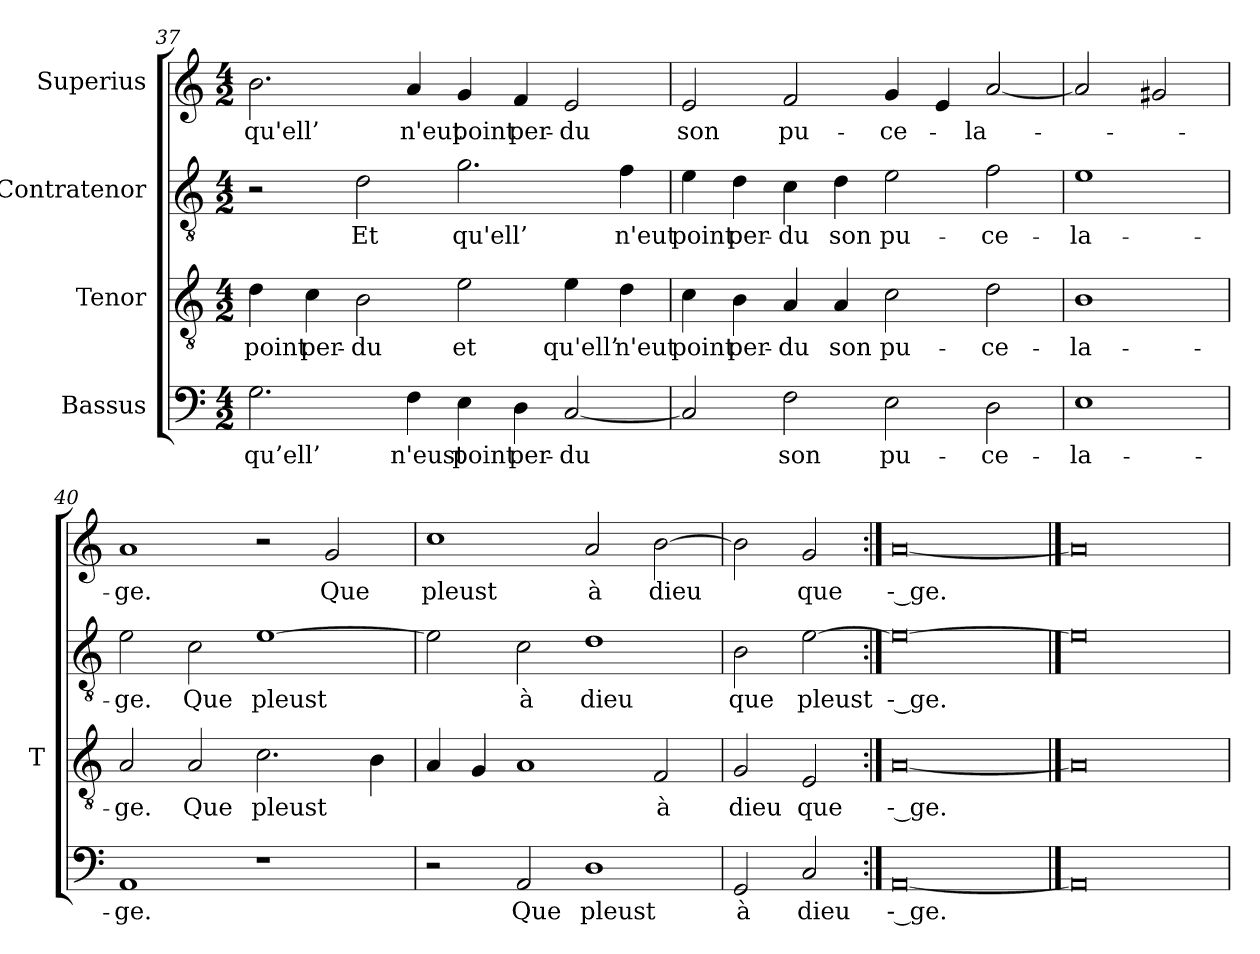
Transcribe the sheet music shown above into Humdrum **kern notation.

**kern	**text	**kern	**text	**kern	**text	**kern	**text
*part4	*part4	*part3	*part3	*part2	*part2	*part1	*part1
*staff4	*staff4	*staff3	*staff3	*staff2	*staff2	*staff1	*staff1
*I"Bassus	*	*I"Tenor	*	*I"Contratenor	*	*I"Superius	*
*	*	*I'T	*	*	*	*	*
*clefF4	*	*clefGv2	*	*clefGv2	*	*clefG2	*
*k[]	*	*k[]	*	*k[]	*	*k[]	*
*M4/2	*	*M4/2	*	*M4/2	*	*M4/2	*
=37	=37	=37	=37	=37	=37	=37	=37
2.G	-qu’ell’	4d	-point	2r	.	2.b	-qu'ell’
.	.	4c	per-	.	.	.	.
.	.	2B	-du	2d	-Et	.	.
4F	-n'eust	.	.	.	.	4a	-n'eut
4E	-point	2e	-et	2.g	-qu'ell’	4g	-point
4D	per-	.	.	.	.	4f	per-
[2C	-du	4e	-qu'ell’	.	.	2e	-du
.	.	4d	-n'eut	4f	-n'eut	.	.
=38	=38	=38	=38	=38	=38	=38	=38
2C]	.	4c	-point	4e	-point	2e	-son
.	.	4B	per-	4d	per-	.	.
2F	-son	4A	-du	4c	-du	2f	pu-
.	.	4A	-son	4d	-son	.	.
2E	pu-	2c	pu-	2e	pu-	4g	ce-
.	.	.	.	.	.	4e	.
2D	ce-	2d	ce-	2f	ce-	[2a	la-
=39	=39	=39	=39	=39	=39	=39	=39
1E	la-	1B	la-	1e	la-	2a]	.
.	.	.	.	.	.	2g#X	.
=40	=40	=40	=40	=40	=40	=40	=40
1AA	-ge.	2A	-ge.	2e	-ge.	1a	-ge.
.	.	2A	-Que	2c	-Que	.	.
1r	.	2.c	-pleust	[1e	-pleust	2r	.
.	.	.	.	.	.	2g	-Que
.	.	4B	.	.	.	.	.
=41	=41	=41	=41	=41	=41	=41	=41
2r	.	4A	.	2e]	.	1cc	-pleust
.	.	4G	.	.	.	.	.
2AA	-Que	1A	.	2c	-à	.	.
1D	-pleust	.	.	1d	-dieu	2a	-à
.	.	2F	-à	.	.	[2b	-dieu
=42	=42	=42	=42	=42	=42	=42	=42
2GG	-à	2G	-dieu	2B	-que	2b]	.
2C	-dieu	2E	-que	[2e	-pleust	2g	-que
=43:|!	=43:|!	=43:|!	=43:|!	=43:|!	=43:|!	=43:|!	=43:|!
[0AA	-- ge.	[0A	-- ge.	0e_	-- ge.	[0a	-- ge.
==44	==44	==44	==44	==44	==44	==44	==44
0AA]	.	0A]	.	0e]	.	0a]	.
=	=	=	=	=	=	=	=
*-	*-	*-	*-	*-	*-	*-	*-
